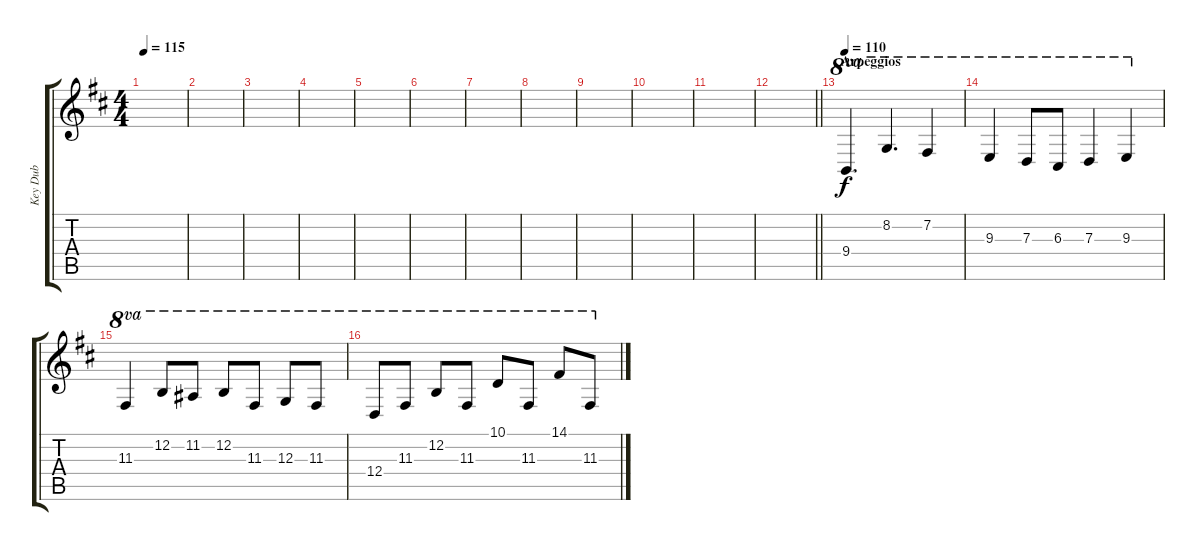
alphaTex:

\track ("Key Dub" "Key Dub") {instrument synthstrings1}
\staff {score tabs}
\tuning (E4 B3 G3 D3 A2 E2) {hide}
\ts (4 4)
\tempo 115
\clef g2
\ks bminor
|
|
|
|
|
|
|
|
|
|
|
\barLineRight lightlight
|
\section ("" "Arpeggios")
\tempo 110
9.4.4{d ot 8va} 8.2.4{d ot 8va} 7.2.4{ot 8va} |
9.3.4{ot 8va} 7.3.8{ot 8va} 6.3.8{ot 8va} 7.3.4{ot 8va} 9.3.4{ot 8va} |
11.3.4{ot 8va} 12.2.8{ot 8va} 11.2.8{ot 8va} 12.2.8{ot 8va} 11.3.8{ot 8va} 12.3.8{ot 8va} 11.3.8{ot 8va} |
12.4.8{ot 8va} 11.3.8{ot 8va} 12.2.8{ot 8va} 11.3.8{ot 8va} 10.1.8{ot 8va} 11.3.8{ot 8va} 14.1.8{ot 8va} 11.3.8{ot 8va}
